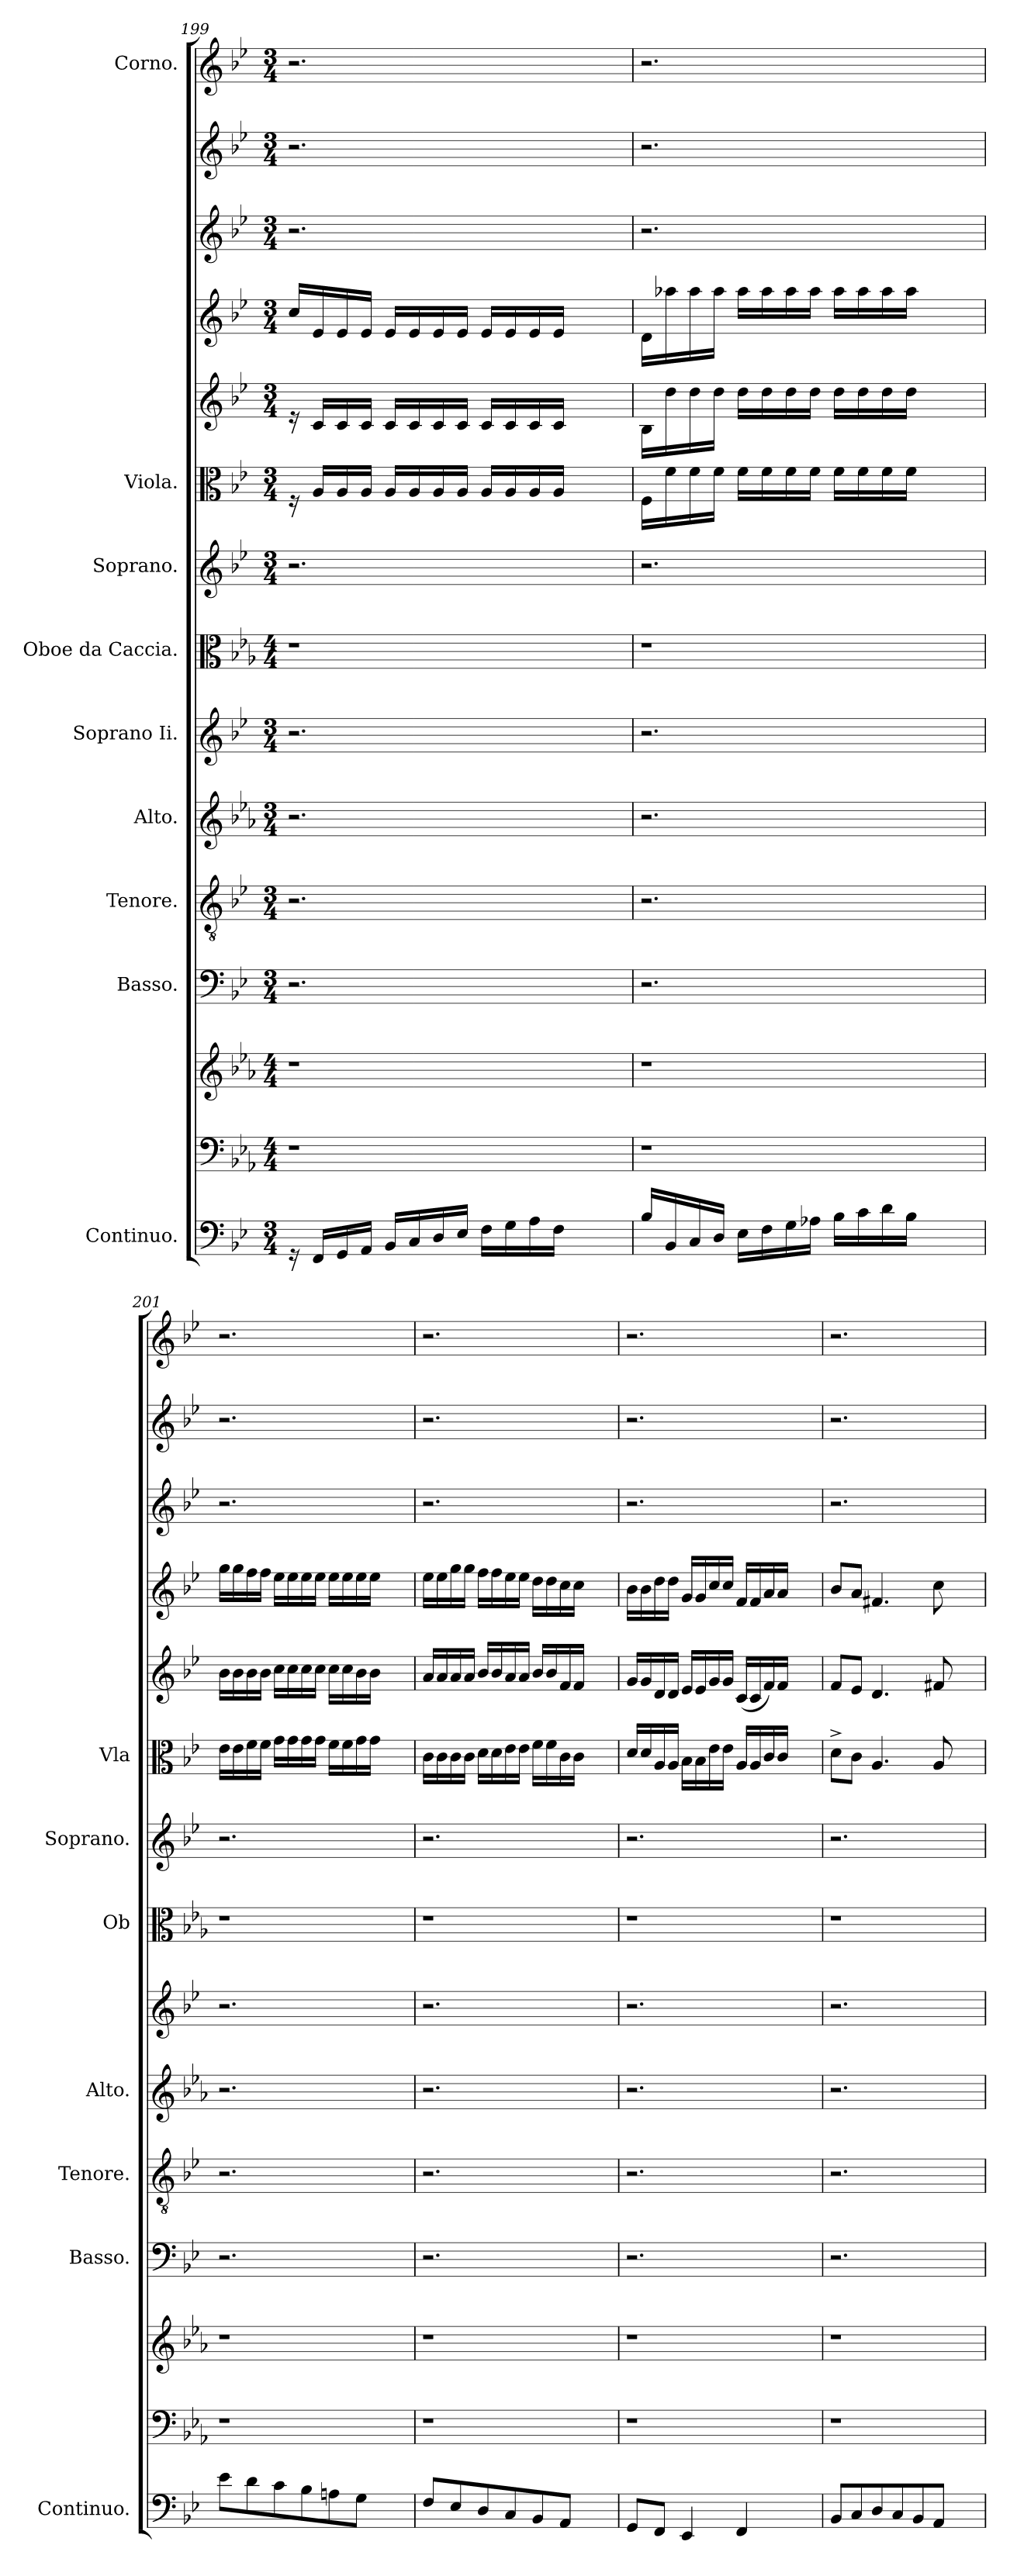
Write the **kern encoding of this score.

**kern	**kern	**kern	**kern	**kern	**kern	**kern	**kern	**kern	**kern	**kern	**kern	**kern	**kern	**kern
*part15	*part14	*part13	*part12	*part11	*part10	*part9	*part8	*part7	*part6	*part5	*part4	*part3	*part2	*part1
*staff15	*staff14	*staff13	*staff12	*staff11	*staff10	*staff9	*staff8	*staff7	*staff6	*staff5	*staff4	*staff3	*staff2	*staff1
*I"Continuo.	*	*	*I"Basso.	*I"Tenore.	*I"Alto.	*I"Soprano Ii.	*I"Oboe da Caccia.	*I"Soprano.	*I"Viola.	*	*	*	*	*I"Corno.
*I'Continuo.	*	*	*I'Basso.	*I'Tenore.	*I'Alto.	*	*I'Ob	*I'Soprano.	*I'Vla	*	*	*	*	*
!!LO:LB:g=z
*clefF4	*clefF4	*clefG2	*clefF4	*clefGv2	*clefG2	*clefG2	*clefC3	*clefG2	*clefC3	*clefG2	*clefG2	*clefG2	*clefG2	*clefG2
*k[b-e-]	*k[b-e-a-]	*k[b-e-a-]	*k[b-e-]	*k[b-e-]	*k[b-e-a-]	*k[b-e-]	*k[b-e-a-]	*k[b-e-]	*k[b-e-]	*k[b-e-]	*k[b-e-]	*k[b-e-]	*k[b-e-]	*k[b-e-]
*B-:	*E-:	*E-:	*B-:	*B-:	*E-:	*B-:	*E-:	*B-:	*B-:	*B-:	*B-:	*B-:	*B-:	*B-:
*M3/4	*M4/4	*M4/4	*M3/4	*M3/4	*M3/4	*M3/4	*M4/4	*M3/4	*M3/4	*M3/4	*M3/4	*M3/4	*M3/4	*M3/4
=199	=199	=199	=199	=199	=199	=199	=199	=199	=199	=199	=199	=199	=199	=199
16rGG	1r	1r	2.r	2.r	2.r	2.r	1r	2.r	16rF	16re	16cc/LL	2.r	2.r	2.r
16FF/LL	.	.	.	.	.	.	.	.	16A/LL	16c/LL	16e-/	.	.	.
16GG/	.	.	.	.	.	.	.	.	16A/	16c/	16e-/	.	.	.
16AA/JJ	.	.	.	.	.	.	.	.	16A/JJ	16c/JJ	16e-/JJ	.	.	.
16BB-/LL	.	.	.	.	.	.	.	.	16A/LL	16c/LL	16e-/LL	.	.	.
16C/	.	.	.	.	.	.	.	.	16A/	16c/	16e-/	.	.	.
16D/	.	.	.	.	.	.	.	.	16A/	16c/	16e-/	.	.	.
16E-/JJ	.	.	.	.	.	.	.	.	16A/JJ	16c/JJ	16e-/JJ	.	.	.
16F\LL	.	.	.	.	.	.	.	.	16A/LL	16c/LL	16e-/LL	.	.	.
16G\	.	.	.	.	.	.	.	.	16A/	16c/	16e-/	.	.	.
16A\	.	.	.	.	.	.	.	.	16A/	16c/	16e-/	.	.	.
16F\JJ	.	.	.	.	.	.	.	.	16A/JJ	16c/JJ	16e-/JJ	.	.	.
4ryy	.	.	4ryy	4ryy	4ryy	4ryy	.	4ryy	4ryy	4ryy	4ryy	4ryy	4ryy	4ryy
=200	=200	=200	=200	=200	=200	=200	=200	=200	=200	=200	=200	=200	=200	=200
16B-/LL	1r	1r	2.r	2.r	2.r	2.r	1r	2.r	16F\LL	16B-\LL	16d\LL	2.r	2.r	2.r
16BB-/	.	.	.	.	.	.	.	.	16f\	16dd\	16aa-X\	.	.	.
16C/	.	.	.	.	.	.	.	.	16f\	16dd\	16aa-\	.	.	.
16D/JJ	.	.	.	.	.	.	.	.	16f\JJ	16dd\JJ	16aa-\JJ	.	.	.
16E-\LL	.	.	.	.	.	.	.	.	16f\LL	16dd\LL	16aa-\LL	.	.	.
16F\	.	.	.	.	.	.	.	.	16f\	16dd\	16aa-\	.	.	.
16G\	.	.	.	.	.	.	.	.	16f\	16dd\	16aa-\	.	.	.
16A-X\JJ	.	.	.	.	.	.	.	.	16f\JJ	16dd\JJ	16aa-\JJ	.	.	.
16B-\LL	.	.	.	.	.	.	.	.	16f\LL	16dd\LL	16aa-\LL	.	.	.
16c\	.	.	.	.	.	.	.	.	16f\	16dd\	16aa-\	.	.	.
16d\	.	.	.	.	.	.	.	.	16f\	16dd\	16aa-\	.	.	.
16B-\JJ	.	.	.	.	.	.	.	.	16f\JJ	16dd\JJ	16aa-\JJ	.	.	.
4ryy	.	.	4ryy	4ryy	4ryy	4ryy	.	4ryy	4ryy	4ryy	4ryy	4ryy	4ryy	4ryy
=201	=201	=201	=201	=201	=201	=201	=201	=201	=201	=201	=201	=201	=201	=201
8e-\L	1r	1r	2.r	2.r	2.r	2.r	1r	2.r	16e-\LL	16b-\LL	16gg\LL	2.r	2.r	2.r
.	.	.	.	.	.	.	.	.	16e-\	16b-\	16gg\	.	.	.
8d\	.	.	.	.	.	.	.	.	16f\	16b-\	16ff\	.	.	.
.	.	.	.	.	.	.	.	.	16f\JJ	16b-\JJ	16ff\JJ	.	.	.
8c\	.	.	.	.	.	.	.	.	16g\LL	16cc\LL	16ee-\LL	.	.	.
.	.	.	.	.	.	.	.	.	16g\	16cc\	16ee-\	.	.	.
8B-\	.	.	.	.	.	.	.	.	16g\	16cc\	16ee-\	.	.	.
.	.	.	.	.	.	.	.	.	16g\JJ	16cc\JJ	16ee-\JJ	.	.	.
8An\	.	.	.	.	.	.	.	.	16f\LL	16cc\LL	16ee-\LL	.	.	.
.	.	.	.	.	.	.	.	.	16f\	16cc\	16ee-\	.	.	.
8G\J	.	.	.	.	.	.	.	.	16g\	16b-\	16ee-\	.	.	.
.	.	.	.	.	.	.	.	.	16g\JJ	16b-\JJ	16ee-\JJ	.	.	.
4ryy	.	.	4ryy	4ryy	4ryy	4ryy	.	4ryy	4ryy	4ryy	4ryy	4ryy	4ryy	4ryy
!!LO:PB:g=z
=202	=202	=202	=202	=202	=202	=202	=202	=202	=202	=202	=202	=202	=202	=202
8F/L	1r	1r	2.r	2.r	2.r	2.r	1r	2.r	16c\LL	16a/LL	16ee-\LL	2.r	2.r	2.r
.	.	.	.	.	.	.	.	.	16c\	16a/	16ee-\	.	.	.
8E-/	.	.	.	.	.	.	.	.	16c\	16a/	16gg\	.	.	.
.	.	.	.	.	.	.	.	.	16c\JJ	16a/JJ	16gg\JJ	.	.	.
8D/	.	.	.	.	.	.	.	.	16d\LL	16b-/LL	16ff\LL	.	.	.
.	.	.	.	.	.	.	.	.	16d\	16b-/	16ff\	.	.	.
8C/	.	.	.	.	.	.	.	.	16e-\	16a/	16ee-\	.	.	.
.	.	.	.	.	.	.	.	.	16e-\JJ	16a/JJ	16ee-\JJ	.	.	.
8BB-/	.	.	.	.	.	.	.	.	16f\LL	16b-/LL	16dd\LL	.	.	.
.	.	.	.	.	.	.	.	.	16f\	16b-/	16dd\	.	.	.
8AA/J	.	.	.	.	.	.	.	.	16c\	16f/	16cc\	.	.	.
.	.	.	.	.	.	.	.	.	16c\JJ	16f/JJ	16cc\JJ	.	.	.
4ryy	.	.	4ryy	4ryy	4ryy	4ryy	.	4ryy	4ryy	4ryy	4ryy	4ryy	4ryy	4ryy
=203	=203	=203	=203	=203	=203	=203	=203	=203	=203	=203	=203	=203	=203	=203
8GG/L	1r	1r	2.r	2.r	2.r	2.r	1r	2.r	16d/LL	16g/LL	16b-\LL	2.r	2.r	2.r
.	.	.	.	.	.	.	.	.	16d/	16g/	16b-\	.	.	.
8FF/J	.	.	.	.	.	.	.	.	16A/	16d/	16dd\	.	.	.
.	.	.	.	.	.	.	.	.	16A/JJ	16d/JJ	16dd\JJ	.	.	.
4EE-/	.	.	.	.	.	.	.	.	16B-\LL	16e-/LL	16g/LL	.	.	.
.	.	.	.	.	.	.	.	.	16B-\	16e-/	16g/	.	.	.
.	.	.	.	.	.	.	.	.	16e-\	16g/	16cc/	.	.	.
.	.	.	.	.	.	.	.	.	16e-\JJ	16g/JJ	16cc/JJ	.	.	.
4FF/	.	.	.	.	.	.	.	.	16A/LL	(<16c/LL	16f/LL	.	.	.
.	.	.	.	.	.	.	.	.	16A/	16c/	16f/	.	.	.
.	.	.	.	.	.	.	.	.	16c/	16f/)	16a/	.	.	.
.	.	.	.	.	.	.	.	.	16c/JJ	16f/JJ	16a/JJ	.	.	.
4ryy	.	.	4ryy	4ryy	4ryy	4ryy	.	4ryy	4ryy	4ryy	4ryy	4ryy	4ryy	4ryy
=204	=204	=204	=204	=204	=204	=204	=204	=204	=204	=204	=204	=204	=204	=204
8BB-/L	1r	1r	2.r	2.r	2.r	2.r	1r	2.r	8d^>\L	8f/L	8b-/L	2.r	2.r	2.r
8C/	.	.	.	.	.	.	.	.	8c\J	8e-/J	8a/J	.	.	.
8D/	.	.	.	.	.	.	.	.	4.A/	4.d/	4.f#X/	.	.	.
8C/	.	.	.	.	.	.	.	.	.	.	.	.	.	.
8BB-/	.	.	.	.	.	.	.	.	.	.	.	.	.	.
8AA/J	.	.	.	.	.	.	.	.	8A/	8f#X/	8cc\	.	.	.
4ryy	.	.	4ryy	4ryy	4ryy	4ryy	.	4ryy	4ryy	4ryy	4ryy	4ryy	4ryy	4ryy
=	=	=	=	=	=	=	=	=	=	=	=	=	=	=
*-	*-	*-	*-	*-	*-	*-	*-	*-	*-	*-	*-	*-	*-	*-
